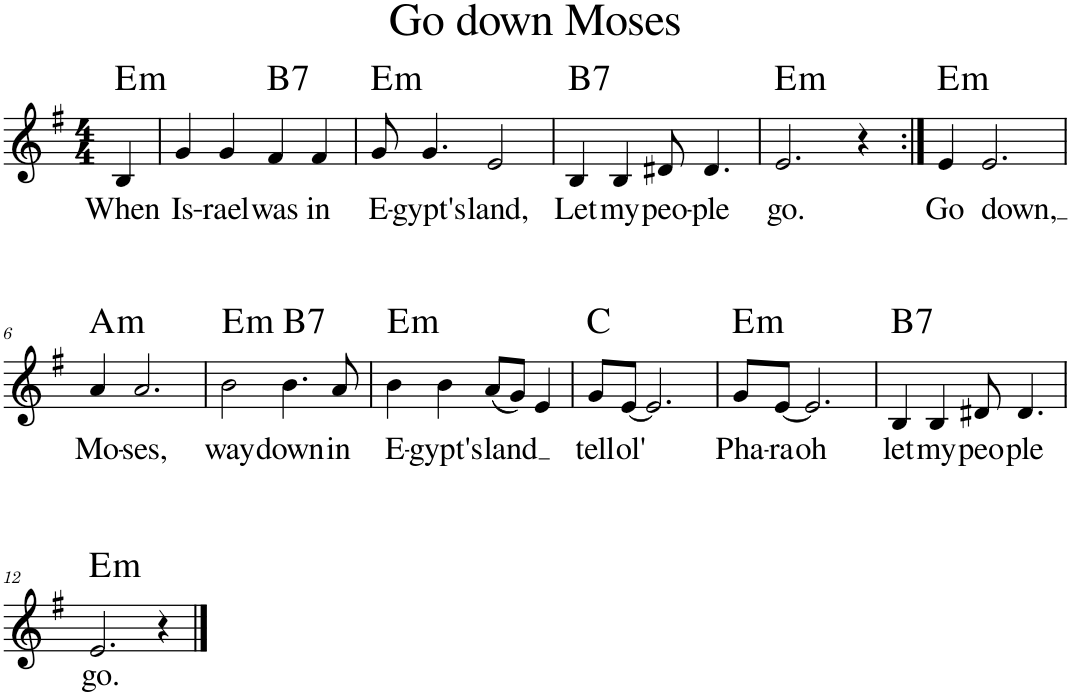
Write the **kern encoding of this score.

**kern	**text	**harte
*part1	*part1	*part1
*staff1	*staff1	*
*I"Piano	*	*
*I'Pno.	*	*
*stria5	*	*
*clefG2	*	*
*k[f#]	*	*
*M4/4	*	*
=	=	=
!	!LO:LY:b	!LO:H:kt=m
4B/	When	E:min
=1	=1	=1
!	!LO:LY:b	!
4g/	Is-	.
!	!LO:LY:b	!
4g/	-rael	.
!	!LO:LY:b	!LO:H:kt=7
4f#/	was	B:7
!	!LO:LY:b	!
4f#/	in	.
=2	=2	=2
!	!LO:LY:b	!LO:H:kt=m
8g/	E-	E:min
!	!LO:LY:b	!
4.g/	-gypt's	.
!	!LO:LY:b	!
2e/	land,	.
=3	=3	=3
!	!LO:LY:b	!LO:H:kt=7
4B/	Let	B:7
!	!LO:LY:b	!
4B/	my	.
!	!LO:LY:b	!
8d#X/	peo-	.
!	!LO:LY:b	!
4.d#/	-ple	.
=4	=4	=4
!	!LO:LY:b	!LO:H:kt=m
2.e/	go.	E:min
4r	.	.
=5:|!	=5:|!	=5:|!
!	!LO:LY:b	!LO:H:kt=m
4e/	Go	E:min
!	!LO:LY:b	!
2.e/	down,	.
!!LO:LB:g=z
=6	=6	=6
!	!LO:LY:b	!LO:H:kt=m
4a/	Mo-	A:min
!	!LO:LY:b	!
2.a/	-ses,	.
=7	=7	=7
!	!LO:LY:b	!LO:H:kt=m
2b\	way	E:min
!	!LO:LY:b	!LO:H:kt=7
4.b\	down	B:7
!	!LO:LY:b	!
8a/	in	.
=8	=8	=8
!	!LO:LY:b	!LO:H:kt=m
4b\	E-	E:min
!	!LO:LY:b	!
4b\	-gypt's	.
!	!LO:LY:b	!
(8a/L	land	.
8g/J)	.	.
4e/	.	.
=9	=9	=9
!	!LO:LY:b	!
8g/L	tell	C:maj
!	!LO:LY:b	!
[8e/J	ol'	.
2.e/]	.	.
=10	=10	=10
!	!LO:LY:b	!LO:H:kt=m
8g/L	Pha-	E:min
!	!LO:LY:b	!
[8e/J	-ra	.
!	!LO:LY:b	!
2.e/]	oh	.
=11	=11	=11
!	!LO:LY:b	!LO:H:kt=7
4B/	let	B:7
!	!LO:LY:b	!
4B/	my	.
!	!LO:LY:b	!
8d#X/	peo	.
!	!LO:LY:b	!
4.d#/	ple	.
!!LO:LB:g=z
=12	=12	=12
!	!LO:LY:b	!LO:H:kt=m
2.e/	go.	E:min
4r	.	.
==	==	==
*-	*-	*-
